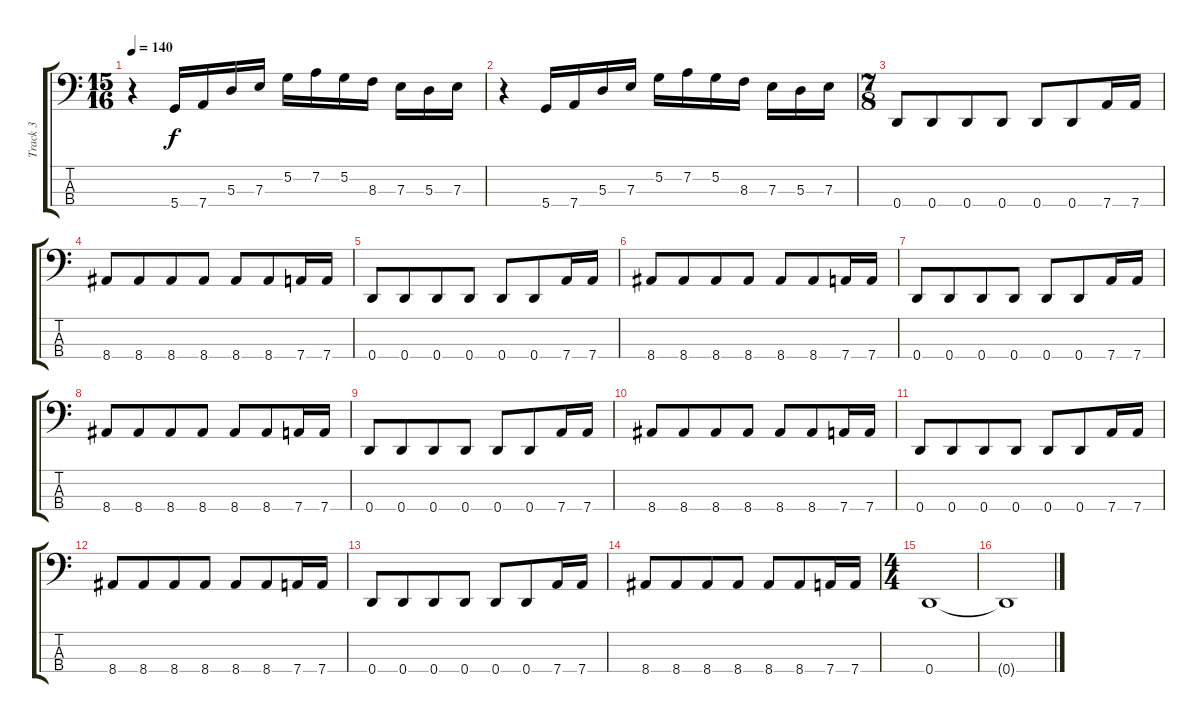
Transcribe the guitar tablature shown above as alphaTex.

\track ("Track 3" "Track 3") {instrument electricbassfinger}
\staff {score tabs}
\tuning (G2 D2 A1 D1) {hide}
\ts (15 16)
\tempo 140
\clef f4
\ks c
r.4{dy f} 5.4.16 7.4.16 5.3.16 7.3.16 5.2.16 7.2.16 5.2.16 8.3.16 7.3.16 5.3.16 7.3.16 |
r.4 5.4.16 7.4.16 5.3.16 7.3.16 5.2.16 7.2.16 5.2.16 8.3.16 7.3.16 5.3.16 7.3.16 |
\ts (7 8)
0.4.8 0.4.8 0.4.8 0.4.8 0.4.8 0.4.8 7.4.16 7.4.16 |
8.4.8 8.4.8 8.4.8 8.4.8 8.4.8 8.4.8 7.4.16 7.4.16 |
0.4.8 0.4.8 0.4.8 0.4.8 0.4.8 0.4.8 7.4.16 7.4.16 |
8.4.8 8.4.8 8.4.8 8.4.8 8.4.8 8.4.8 7.4.16 7.4.16 |
0.4.8 0.4.8 0.4.8 0.4.8 0.4.8 0.4.8 7.4.16 7.4.16 |
8.4.8 8.4.8 8.4.8 8.4.8 8.4.8 8.4.8 7.4.16 7.4.16 |
0.4.8 0.4.8 0.4.8 0.4.8 0.4.8 0.4.8 7.4.16 7.4.16 |
8.4.8 8.4.8 8.4.8 8.4.8 8.4.8 8.4.8 7.4.16 7.4.16 |
0.4.8 0.4.8 0.4.8 0.4.8 0.4.8 0.4.8 7.4.16 7.4.16 |
8.4.8 8.4.8 8.4.8 8.4.8 8.4.8 8.4.8 7.4.16 7.4.16 |
0.4.8 0.4.8 0.4.8 0.4.8 0.4.8 0.4.8 7.4.16 7.4.16 |
8.4.8 8.4.8 8.4.8 8.4.8 8.4.8 8.4.8 7.4.16 7.4.16 |
\ts (4 4)
0.4.1 |
0.4{t}.1
